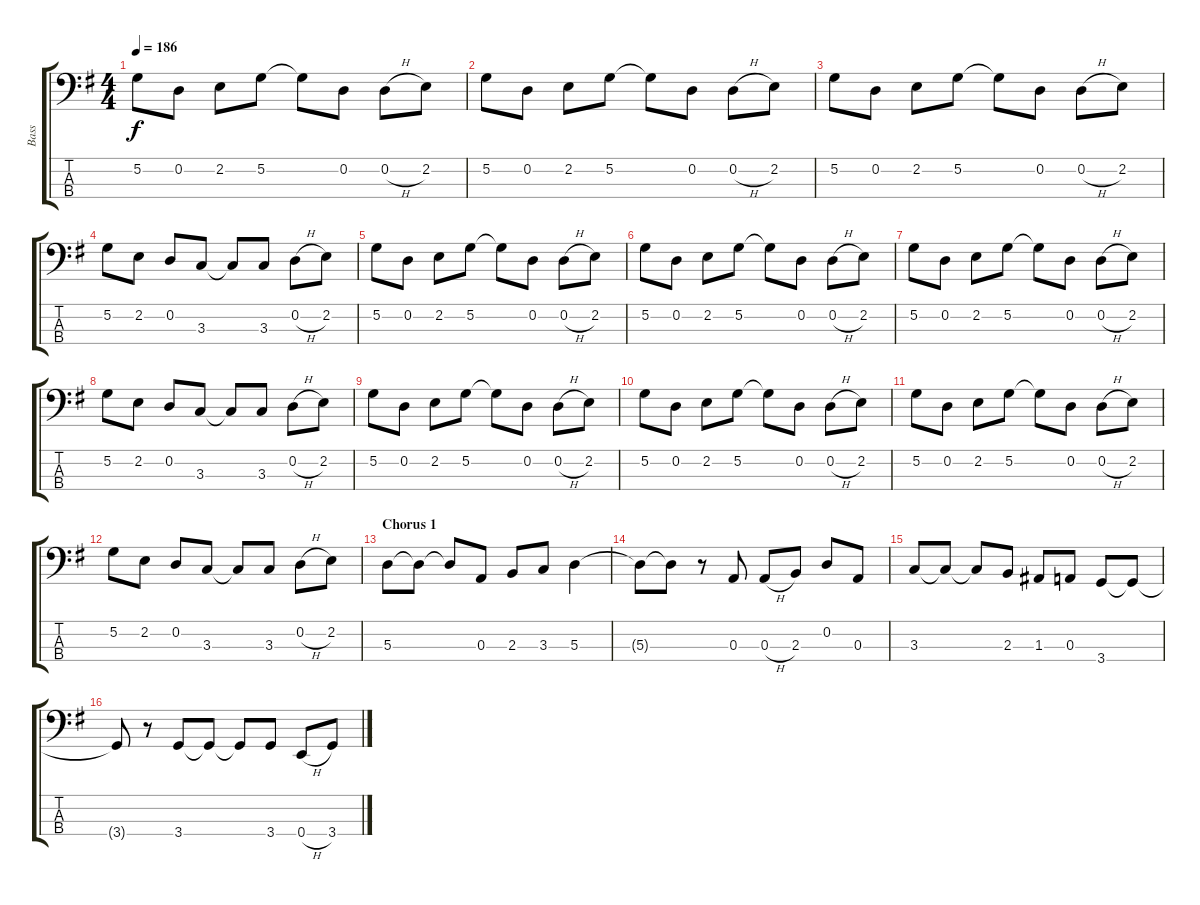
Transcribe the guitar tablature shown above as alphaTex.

\track ("Bass" "Bass") {instrument electricbassfinger}
\staff {score tabs}
\tuning (G2 D2 A1 E1) {hide}
\ts (4 4)
\tempo 186
\clef f4
\ks g
5.2.8{dy f} 0.2.8 2.2.8 5.2.8 5.2{t}.8 0.2.8 0.2{h}.8 2.2.8 |
5.2.8 0.2.8 2.2.8 5.2.8 5.2{t}.8 0.2.8 0.2{h}.8 2.2.8 |
5.2.8 0.2.8 2.2.8 5.2.8 5.2{t}.8 0.2.8 0.2{h}.8 2.2.8 |
5.2.8 2.2.8 0.2.8 3.3.8 3.3{t}.8 3.3.8 0.2{h}.8 2.2.8 |
5.2.8 0.2.8 2.2.8 5.2.8 5.2{t}.8 0.2.8 0.2{h}.8 2.2.8 |
5.2.8 0.2.8 2.2.8 5.2.8 5.2{t}.8 0.2.8 0.2{h}.8 2.2.8 |
5.2.8 0.2.8 2.2.8 5.2.8 5.2{t}.8 0.2.8 0.2{h}.8 2.2.8 |
5.2.8 2.2.8 0.2.8 3.3.8 3.3{t}.8 3.3.8 0.2{h}.8 2.2.8 |
5.2.8 0.2.8 2.2.8 5.2.8 5.2{t}.8 0.2.8 0.2{h}.8 2.2.8 |
5.2.8 0.2.8 2.2.8 5.2.8 5.2{t}.8 0.2.8 0.2{h}.8 2.2.8 |
5.2.8 0.2.8 2.2.8 5.2.8 5.2{t}.8 0.2.8 0.2{h}.8 2.2.8 |
5.2.8 2.2.8 0.2.8 3.3.8 3.3{t}.8 3.3.8 0.2{h}.8 2.2.8 |
\section ("" "Chorus 1")
5.3.8 5.3{t}.8 5.3{t}.8 0.3.8 2.3.8 3.3.8 5.3.4 |
5.3{t}.8 5.3{t}.8 r.8 0.3.8 0.3{h}.8 2.3.8 0.2.8 0.3.8 |
3.3.8 3.3{t}.8 3.3{t}.8 2.3.8 1.3.8 0.3.8 3.4.8 3.4{t}.8 |
3.4{t}.8 r.8 3.4.8 3.4{t}.8 3.4{t}.8 3.4.8 0.4{h}.8 3.4.8
